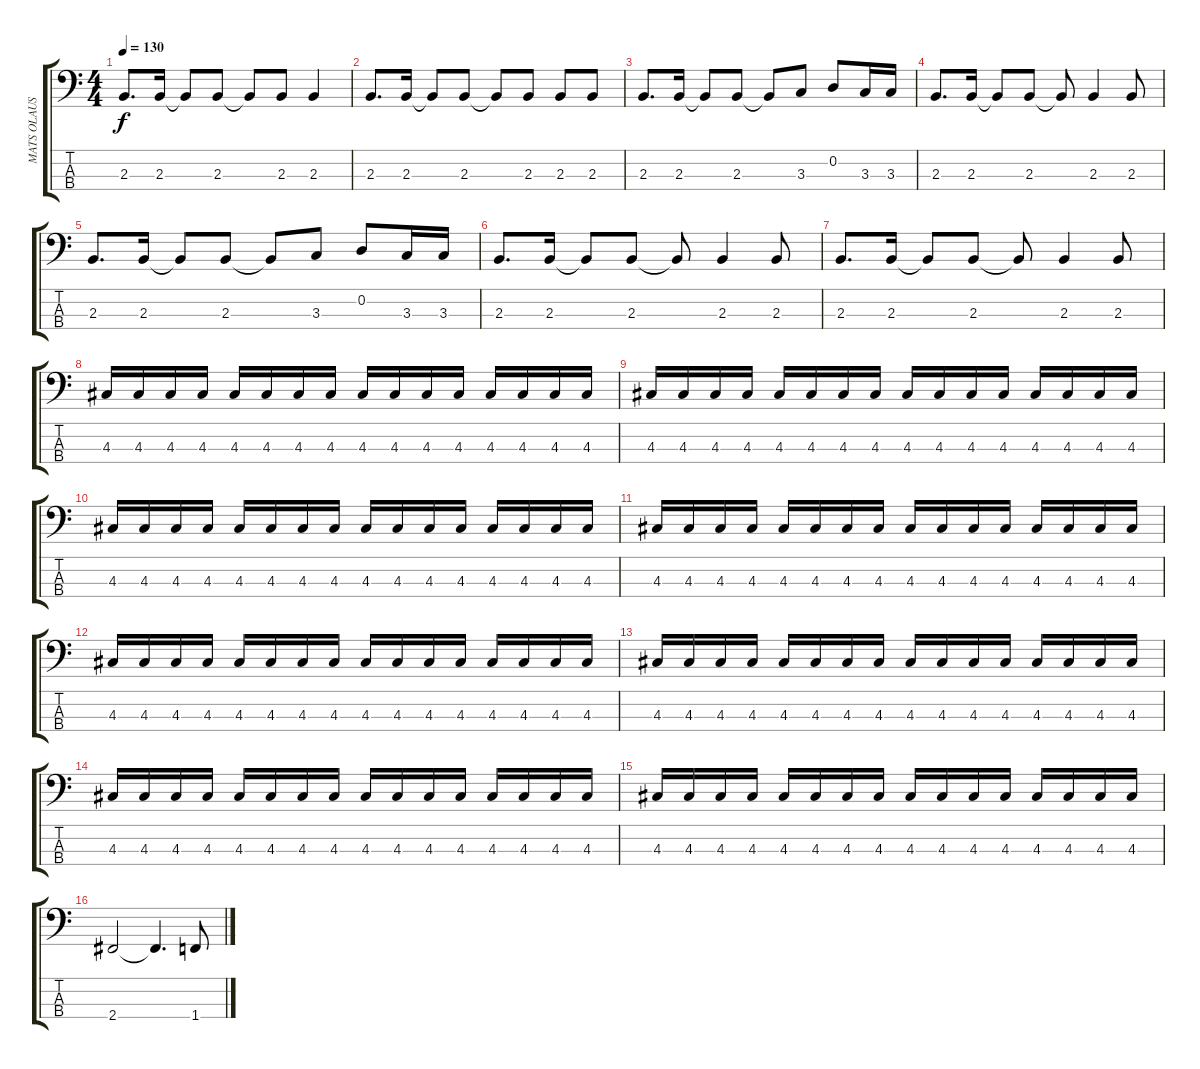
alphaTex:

\track ("MATS OLAUSSON" "MATS OLAUS") {instrument electricbassfinger}
\staff {score tabs}
\tuning (G2 D2 A1 E1) {hide}
\ts (4 4)
\tempo 130
\clef f4
\ks c
2.3.8{d dy f} 2.3.16 2.3{t}.8 2.3.8 2.3{t}.8 2.3.8 2.3.4 |
2.3.8{d} 2.3.16 2.3{t}.8 2.3.8 2.3{t}.8 2.3.8 2.3.8 2.3.8 |
2.3.8{d} 2.3.16 2.3{t}.8 2.3.8 2.3{t}.8 3.3.8 0.2.8 3.3.16 3.3.16 |
2.3.8{d} 2.3.16 2.3{t}.8 2.3.8 2.3{t}.8 2.3.4 2.3.8 |
2.3.8{d} 2.3.16 2.3{t}.8 2.3.8 2.3{t}.8 3.3.8 0.2.8 3.3.16 3.3.16 |
2.3.8{d} 2.3.16 2.3{t}.8 2.3.8 2.3{t}.8 2.3.4 2.3.8 |
2.3.8{d} 2.3.16 2.3{t}.8 2.3.8 2.3{t}.8 2.3.4 2.3.8 |
4.3.16 4.3.16 4.3.16 4.3.16 4.3.16 4.3.16 4.3.16 4.3.16 4.3.16 4.3.16 4.3.16 4.3.16 4.3.16 4.3.16 4.3.16 4.3.16 |
4.3.16 4.3.16 4.3.16 4.3.16 4.3.16 4.3.16 4.3.16 4.3.16 4.3.16 4.3.16 4.3.16 4.3.16 4.3.16 4.3.16 4.3.16 4.3.16 |
4.3.16 4.3.16 4.3.16 4.3.16 4.3.16 4.3.16 4.3.16 4.3.16 4.3.16 4.3.16 4.3.16 4.3.16 4.3.16 4.3.16 4.3.16 4.3.16 |
4.3.16 4.3.16 4.3.16 4.3.16 4.3.16 4.3.16 4.3.16 4.3.16 4.3.16 4.3.16 4.3.16 4.3.16 4.3.16 4.3.16 4.3.16 4.3.16 |
4.3.16 4.3.16 4.3.16 4.3.16 4.3.16 4.3.16 4.3.16 4.3.16 4.3.16 4.3.16 4.3.16 4.3.16 4.3.16 4.3.16 4.3.16 4.3.16 |
4.3.16 4.3.16 4.3.16 4.3.16 4.3.16 4.3.16 4.3.16 4.3.16 4.3.16 4.3.16 4.3.16 4.3.16 4.3.16 4.3.16 4.3.16 4.3.16 |
4.3.16 4.3.16 4.3.16 4.3.16 4.3.16 4.3.16 4.3.16 4.3.16 4.3.16 4.3.16 4.3.16 4.3.16 4.3.16 4.3.16 4.3.16 4.3.16 |
4.3.16 4.3.16 4.3.16 4.3.16 4.3.16 4.3.16 4.3.16 4.3.16 4.3.16 4.3.16 4.3.16 4.3.16 4.3.16 4.3.16 4.3.16 4.3.16 |
2.4.2 2.4{t}.4{d} 1.4.8
